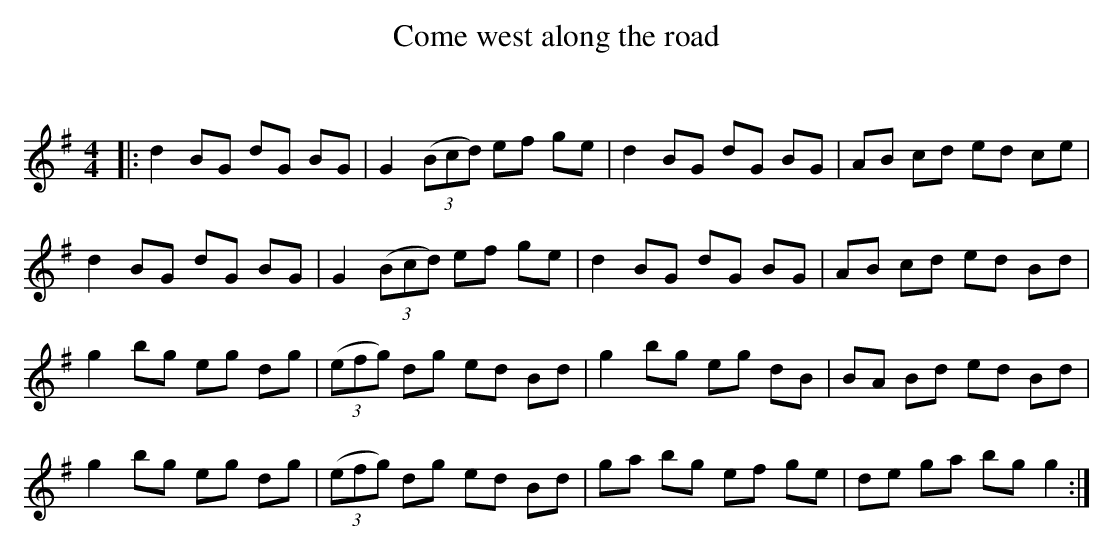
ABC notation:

X:1
T: Come west along the road
C:
Q: 232
K:G
M:4/4
L:1/8
|:d2 BG dG BG|G2 ((3Bcd) ef ge|d2 BG dG BG|AB cd ed ce|
d2 BG dG BG|G2 ((3Bcd) ef ge|d2 BG dG BG|AB cd ed Bd|
g2 bg eg dg|((3efg) dg ed Bd|g2 bg eg dB|BA Bd ed Bd|
g2 bg eg dg|((3efg) dg ed Bd|ga bg ef ge|de ga bg g2:|
